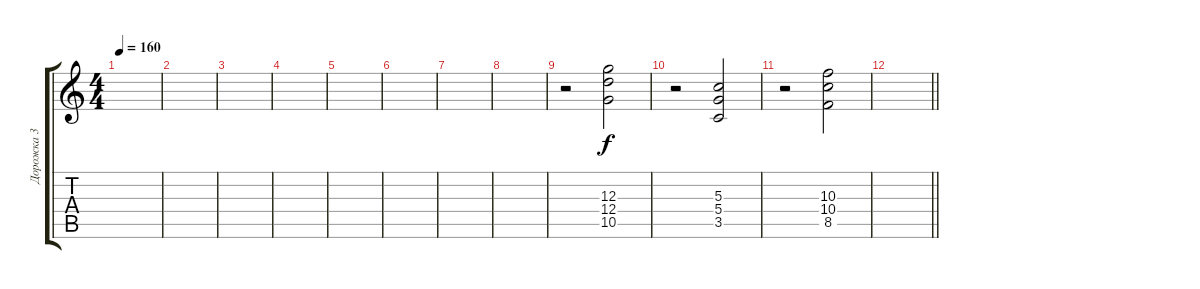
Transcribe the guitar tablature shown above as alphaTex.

\track ("Дорожка 3" "Дорожка 3") {instrument overdrivenguitar}
\staff {score tabs}
\tuning (E4 B3 G3 D3 A2 E2) {hide}
\ts (4 4)
\tempo 160
\clef g2
\ks c
|
|
|
|
|
|
|
|
r.2 (12.3 12.4 10.5).2 |
r.2 (5.3 5.4 3.5).2 |
r.2 (10.3 10.4 8.5).2 |
\barLineRight lightlight
